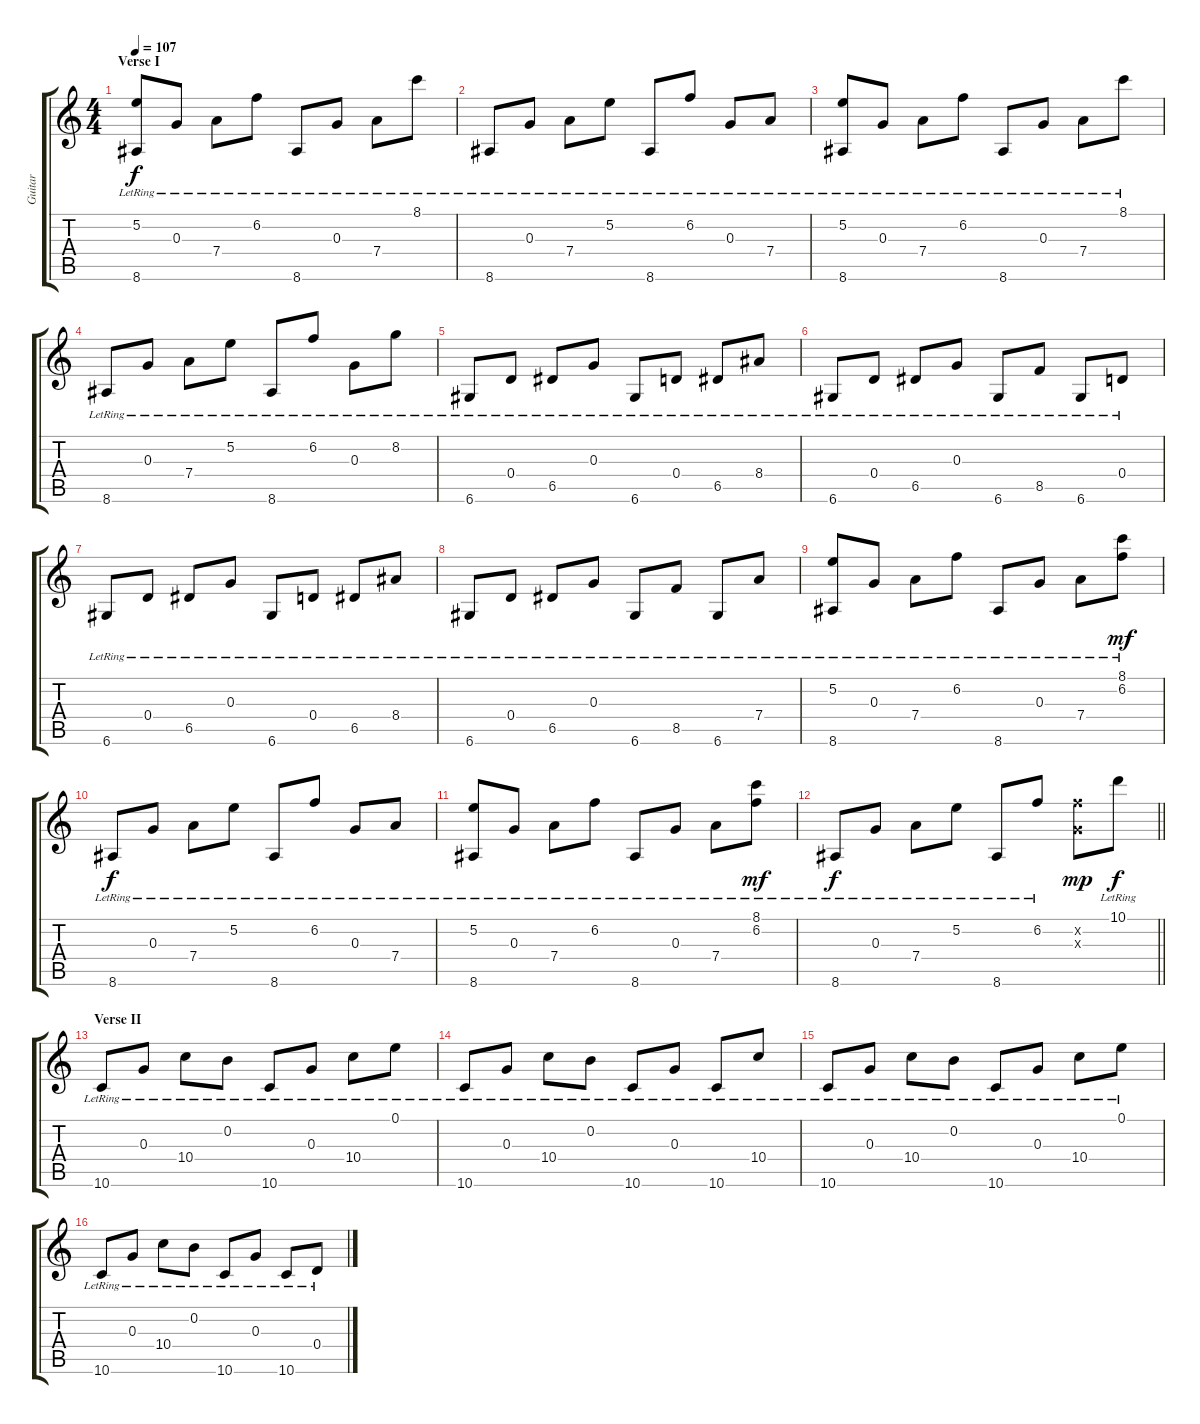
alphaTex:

\track ("Guitar" "Guitar") {instrument acousticguitarsteel}
\staff {score tabs}
\tuning (E4 B3 G3 D3 A2 D2) {hide}
\ts (4 4)
\section ("" "Verse I")
\tempo 107
\clef g2
\ks c
(5.2{lr} 8.6{lr}).8{dy f} 0.3{lr}.8 7.4{lr}.8 6.2{lr}.8 8.6{lr}.8 0.3{lr}.8 7.4{lr}.8 8.1{lr}.8 |
8.6{lr}.8 0.3{lr}.8 7.4{lr}.8 5.2{lr}.8 8.6{lr}.8 6.2{lr}.8 0.3{lr}.8 7.4{lr}.8 |
(5.2{lr} 8.6{lr}).8 0.3{lr}.8 7.4{lr}.8 6.2{lr}.8 8.6{lr}.8 0.3{lr}.8 7.4{lr}.8 8.1{lr}.8 |
8.6{lr}.8 0.3{lr}.8 7.4{lr}.8 5.2{lr}.8 8.6{lr}.8 6.2{lr}.8 0.3{lr}.8 8.2{lr}.8 |
6.6{lr}.8 0.4{lr}.8 6.5{lr}.8 0.3{lr}.8 6.6{lr}.8 0.4{lr}.8 6.5{lr}.8 8.4{lr}.8 |
6.6{lr}.8 0.4{lr}.8 6.5{lr}.8 0.3{lr}.8 6.6{lr}.8 8.5{lr}.8 6.6{lr}.8 0.4{lr}.8 |
6.6{lr}.8 0.4{lr}.8 6.5{lr}.8 0.3{lr}.8 6.6{lr}.8 0.4{lr}.8 6.5{lr}.8 8.4{lr}.8 |
6.6{lr}.8 0.4{lr}.8 6.5{lr}.8 0.3{lr}.8 6.6{lr}.8 8.5{lr}.8 6.6{lr}.8 7.4{lr}.8 |
(5.2{lr} 8.6{lr}).8 0.3{lr}.8 7.4{lr}.8 6.2{lr}.8 8.6{lr}.8 0.3{lr}.8 7.4{lr}.8 (8.1{lr} 6.2{lr}).8{dy mf} |
8.6{lr}.8{dy f} 0.3{lr}.8 7.4{lr}.8 5.2{lr}.8 8.6{lr}.8 6.2{lr}.8 0.3{lr}.8 7.4{lr}.8 |
(5.2{lr} 8.6{lr}).8 0.3{lr}.8 7.4{lr}.8 6.2{lr}.8 8.6{lr}.8 0.3{lr}.8 7.4{lr}.8 (8.1{lr} 6.2{lr}).8{dy mf} |
\barLineRight lightlight
8.6{lr}.8{dy f} 0.3{lr}.8 7.4{lr}.8 5.2{lr}.8 8.6{lr}.8 6.2{lr}.8 (6.2{x} 0.3{x}).8{dy mp} 10.1{lr}.8{dy f} |
\section ("" "Verse II")
10.6{lr}.8 0.3{lr}.8 10.4{lr}.8 0.2{lr}.8 10.6{lr}.8 0.3{lr}.8 10.4{lr}.8 0.1{lr}.8 |
10.6{lr}.8 0.3{lr}.8 10.4{lr}.8 0.2{lr}.8 10.6{lr}.8 0.3{lr}.8 10.6{lr}.8 10.4{lr}.8 |
10.6{lr}.8 0.3{lr}.8 10.4{lr}.8 0.2{lr}.8 10.6{lr}.8 0.3{lr}.8 10.4{lr}.8 0.1{lr}.8 |
10.6{lr}.8 0.3{lr}.8 10.4{lr}.8 0.2{lr}.8 10.6{lr}.8 0.3{lr}.8 10.6{lr}.8 0.4{lr}.8
